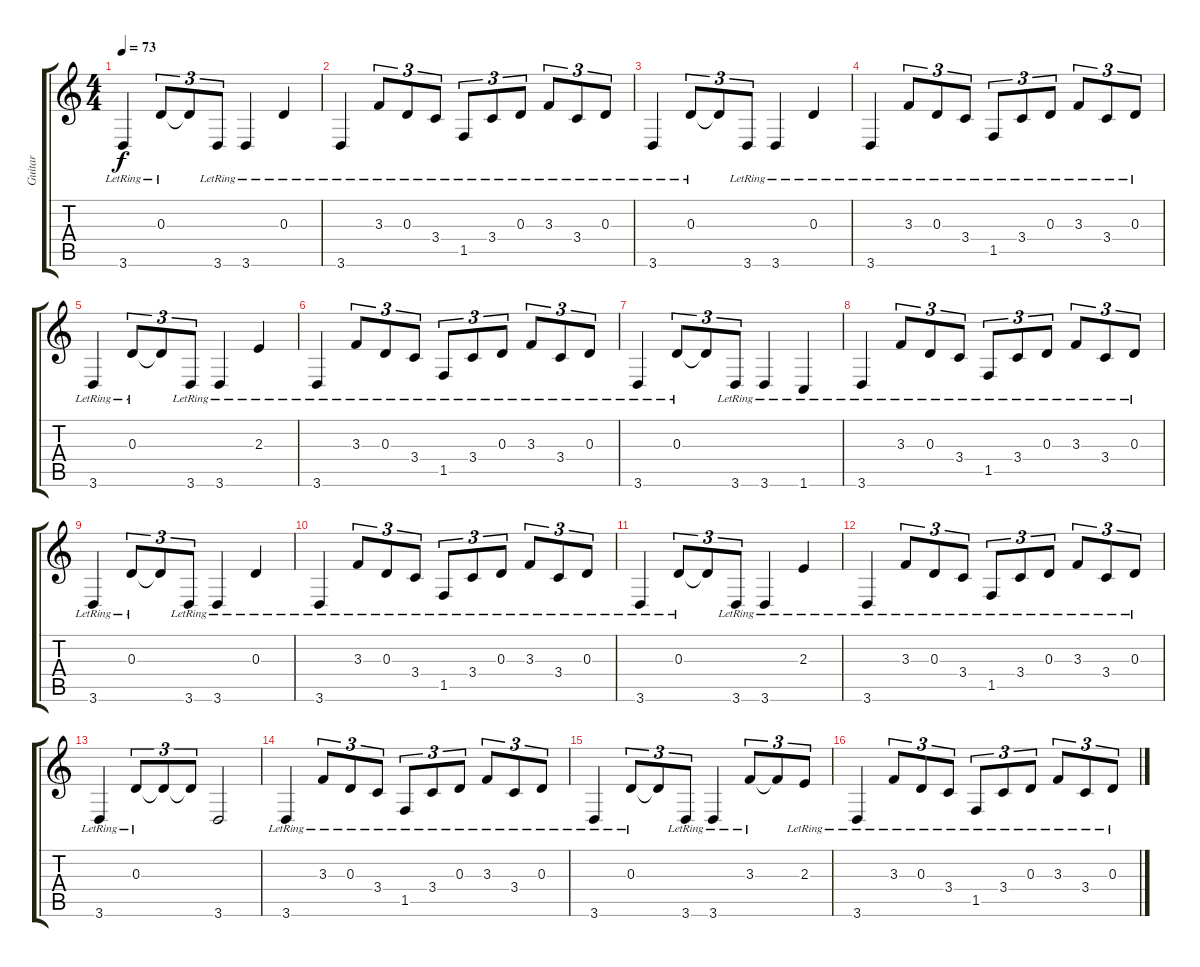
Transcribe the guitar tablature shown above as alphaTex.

\track ("Guitar" "Guitar") {instrument electricguitarjazz}
\staff {score tabs}
\tuning (B3 Gb3 D3 A2 E2 B1) {hide}
\ts (4 4)
\tempo 73
\clef g2
\ks c
3.6{lr}.4{dy f} 0.3{lr}.8{tu (3 2)} 0.3{t}.8{tu (3 2)} 3.6{lr}.8{tu (3 2)} 3.6{lr}.4 0.3{lr}.4 |
3.6{lr}.4 3.3{lr}.8{tu (3 2)} 0.3{lr}.8{tu (3 2)} 3.4{lr}.8{tu (3 2)} 1.5{lr}.8{tu (3 2)} 3.4{lr}.8{tu (3 2)} 0.3{lr}.8{tu (3 2)} 3.3{lr}.8{tu (3 2)} 3.4{lr}.8{tu (3 2)} 0.3{lr}.8{tu (3 2)} |
3.6{lr}.4 0.3{lr}.8{tu (3 2)} 0.3{t}.8{tu (3 2)} 3.6{lr}.8{tu (3 2)} 3.6{lr}.4 0.3{lr}.4 |
3.6{lr}.4 3.3{lr}.8{tu (3 2)} 0.3{lr}.8{tu (3 2)} 3.4{lr}.8{tu (3 2)} 1.5{lr}.8{tu (3 2)} 3.4{lr}.8{tu (3 2)} 0.3{lr}.8{tu (3 2)} 3.3{lr}.8{tu (3 2)} 3.4{lr}.8{tu (3 2)} 0.3{lr}.8{tu (3 2)} |
3.6{lr}.4 0.3{lr}.8{tu (3 2)} 0.3{t}.8{tu (3 2)} 3.6{lr}.8{tu (3 2)} 3.6{lr}.4 2.3{lr}.4 |
3.6{lr}.4 3.3{lr}.8{tu (3 2)} 0.3{lr}.8{tu (3 2)} 3.4{lr}.8{tu (3 2)} 1.5{lr}.8{tu (3 2)} 3.4{lr}.8{tu (3 2)} 0.3{lr}.8{tu (3 2)} 3.3{lr}.8{tu (3 2)} 3.4{lr}.8{tu (3 2)} 0.3{lr}.8{tu (3 2)} |
3.6{lr}.4 0.3{lr}.8{tu (3 2)} 0.3{t}.8{tu (3 2)} 3.6{lr}.8{tu (3 2)} 3.6{lr}.4 1.6{lr}.4 |
3.6{lr}.4 3.3{lr}.8{tu (3 2)} 0.3{lr}.8{tu (3 2)} 3.4{lr}.8{tu (3 2)} 1.5{lr}.8{tu (3 2)} 3.4{lr}.8{tu (3 2)} 0.3{lr}.8{tu (3 2)} 3.3{lr}.8{tu (3 2)} 3.4{lr}.8{tu (3 2)} 0.3{lr}.8{tu (3 2)} |
3.6{lr}.4 0.3{lr}.8{tu (3 2)} 0.3{t}.8{tu (3 2)} 3.6{lr}.8{tu (3 2)} 3.6{lr}.4 0.3{lr}.4 |
3.6{lr}.4 3.3{lr}.8{tu (3 2)} 0.3{lr}.8{tu (3 2)} 3.4{lr}.8{tu (3 2)} 1.5{lr}.8{tu (3 2)} 3.4{lr}.8{tu (3 2)} 0.3{lr}.8{tu (3 2)} 3.3{lr}.8{tu (3 2)} 3.4{lr}.8{tu (3 2)} 0.3{lr}.8{tu (3 2)} |
3.6{lr}.4 0.3{lr}.8{tu (3 2)} 0.3{t}.8{tu (3 2)} 3.6{lr}.8{tu (3 2)} 3.6{lr}.4 2.3{lr}.4 |
3.6{lr}.4 3.3{lr}.8{tu (3 2)} 0.3{lr}.8{tu (3 2)} 3.4{lr}.8{tu (3 2)} 1.5{lr}.8{tu (3 2)} 3.4{lr}.8{tu (3 2)} 0.3{lr}.8{tu (3 2)} 3.3{lr}.8{tu (3 2)} 3.4{lr}.8{tu (3 2)} 0.3{lr}.8{tu (3 2)} |
3.6{lr}.4 0.3{lr}.8{tu (3 2)} 0.3{t}.8{tu (3 2)} 0.3{t}.8{tu (3 2)} 3.6.2 |
3.6{lr}.4 3.3{lr}.8{tu (3 2)} 0.3{lr}.8{tu (3 2)} 3.4{lr}.8{tu (3 2)} 1.5{lr}.8{tu (3 2)} 3.4{lr}.8{tu (3 2)} 0.3{lr}.8{tu (3 2)} 3.3{lr}.8{tu (3 2)} 3.4{lr}.8{tu (3 2)} 0.3{lr}.8{tu (3 2)} |
3.6{lr}.4 0.3{lr}.8{tu (3 2)} 0.3{t}.8{tu (3 2)} 3.6{lr}.8{tu (3 2)} 3.6{lr}.4 3.3{lr}.8{tu (3 2)} 3.3{t}.8{tu (3 2)} 2.3{lr}.8{tu (3 2)} |
3.6{lr}.4 3.3{lr}.8{tu (3 2)} 0.3{lr}.8{tu (3 2)} 3.4{lr}.8{tu (3 2)} 1.5{lr}.8{tu (3 2)} 3.4{lr}.8{tu (3 2)} 0.3{lr}.8{tu (3 2)} 3.3{lr}.8{tu (3 2)} 3.4{lr}.8{tu (3 2)} 0.3{lr}.8{tu (3 2)}
